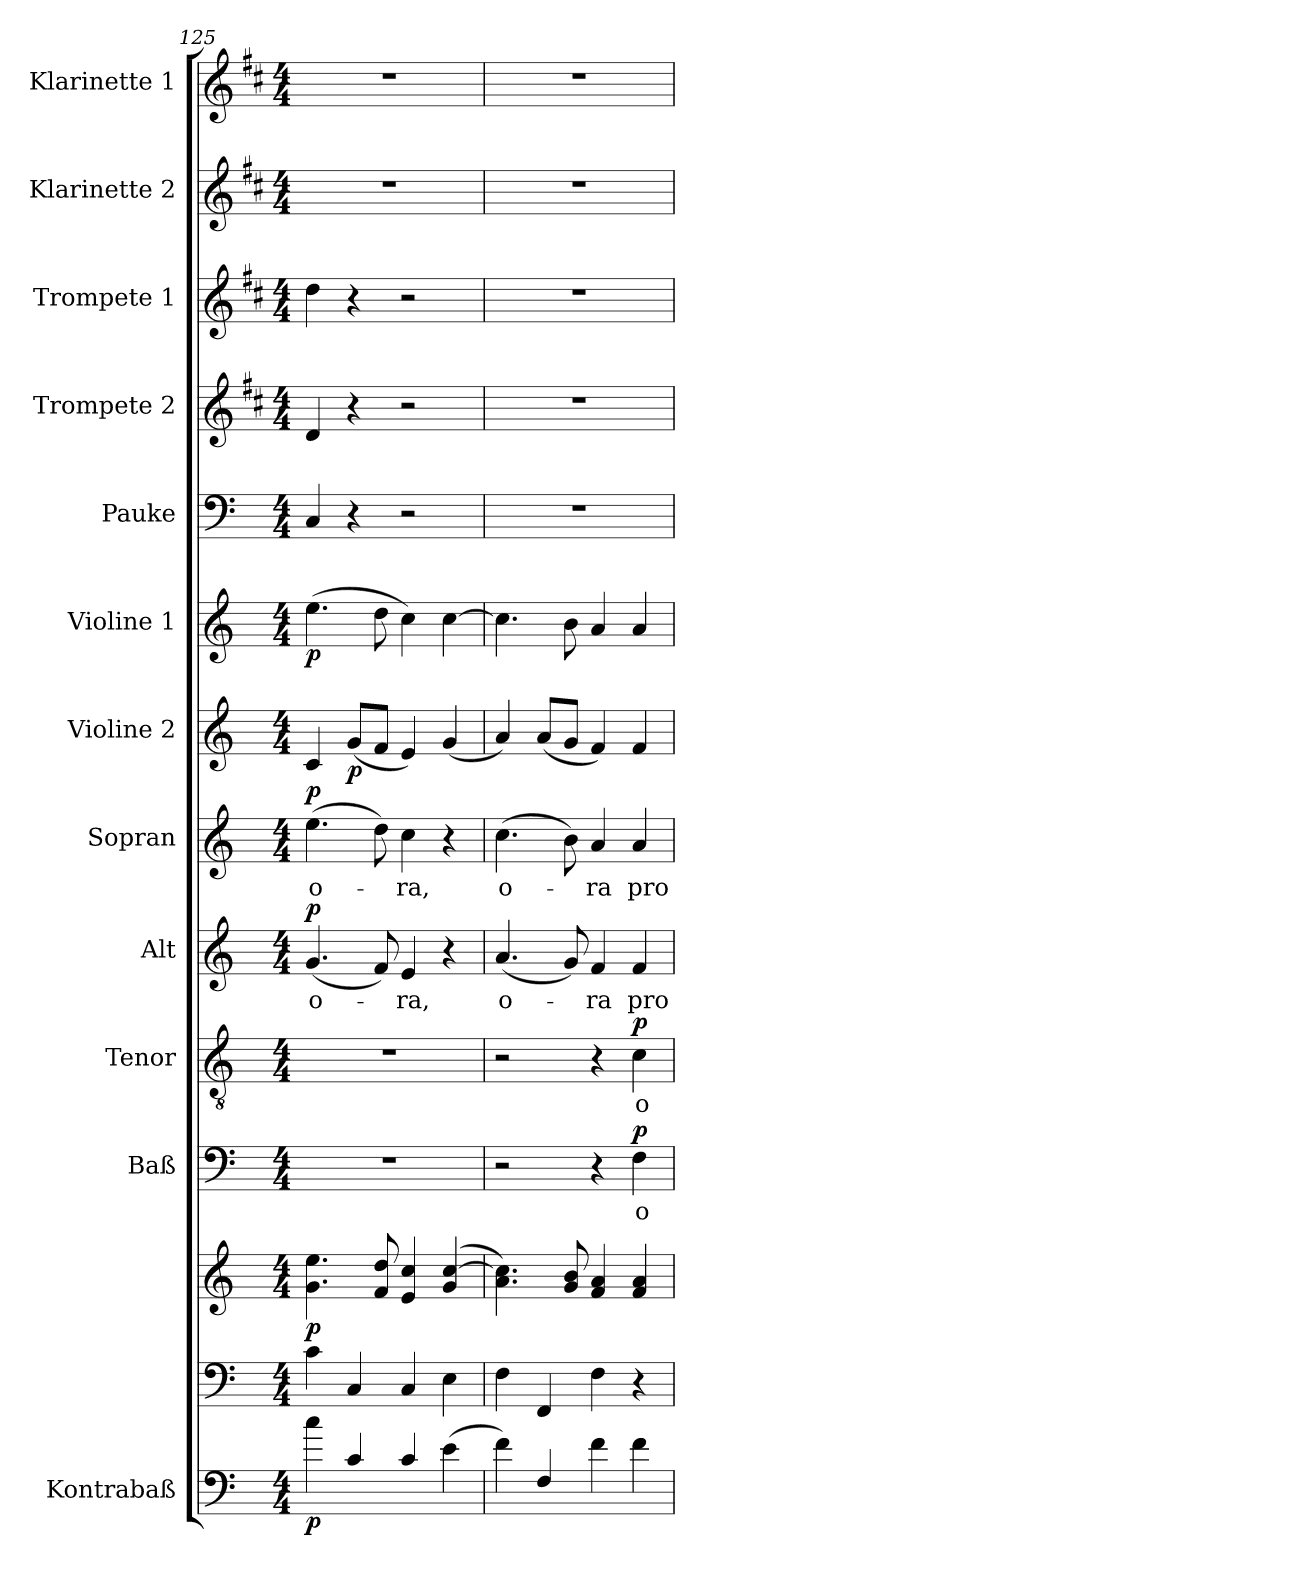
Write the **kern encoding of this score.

**kern	**dynam	**kern	**kern	**dynam	**kern	**text	**dynam	**kern	**text	**dynam	**kern	**text	**dynam	**kern	**text	**dynam	**kern	**dynam	**kern	**dynam	**kern	**kern	**kern	**kern	**kern
*part13	*part13	*part12	*part12	*part12	*part11	*part11	*part11	*part10	*part10	*part10	*part9	*part9	*part9	*part8	*part8	*part8	*part7	*part7	*part6	*part6	*part5	*part4	*part3	*part2	*part1
*staff14	*staff14	*staff13	*staff12	*staff12/13	*staff11	*staff11	*staff11	*staff10	*staff10	*staff10	*staff9	*staff9	*staff9	*staff8	*staff8	*staff8	*staff7	*staff7	*staff6	*staff6	*staff5	*staff4	*staff3	*staff2	*staff1
*I"Kontrabaß	*	*	*	*	*I"Baß	*	*	*I"Tenor	*	*	*I"Alt	*	*	*I"Sopran	*	*	*I"Violine 2	*	*I"Violine 1	*	*I"Pauke	*I"Trompete 2	*I"Trompete 1	*I"Klarinette 2	*I"Klarinette 1
*	*	*	*	*	*	*	*	*	*	*	*	*	*	*	*	*	*I'Vln	*	*I'Vln	*	*	*I'Tpt	*I'Tpt	*	*
!!LO:PB:g=z
*clefF4	*	*clefF4	*clefG2	*	*clefF4	*	*	*clefGv2	*	*	*clefG2	*	*	*clefG2	*	*	*clefG2	*	*clefG2	*	*clefF4	*clefG2	*clefG2	*clefG2	*clefG2
*ITrd7c12	*	*	*	*	*	*	*	*	*	*	*	*	*	*	*	*	*	*	*	*	*	*ITrd1c2	*ITrd1c2	*ITrd1c2	*ITrd1c2
*k[]	*	*k[]	*k[]	*	*k[]	*	*	*k[]	*	*	*k[]	*	*	*k[]	*	*	*k[]	*	*k[]	*	*k[]	*k[]	*k[]	*k[]	*k[]
*C:	*	*C:	*C:	*	*C:	*	*	*C:	*	*	*C:	*	*	*C:	*	*	*C:	*	*C:	*	*C:	*C:	*C:	*C:	*C:
*M4/4	*	*M4/4	*M4/4	*	*M4/4	*	*	*M4/4	*	*	*M4/4	*	*	*M4/4	*	*	*M4/4	*	*M4/4	*	*M4/4	*M4/4	*M4/4	*M4/4	*M4/4
=125	=125	=125	=125	=125	=125	=125	=125	=125	=125	=125	=125	=125	=125	=125	=125	=125	=125	=125	=125	=125	=125	=125	=125	=125	=125
!	!LO:DY:b	!	!	!LO:DY:b	!	!	!	!	!	!	!	!LO:LY:b	!LO:DY:a	!	!LO:LY:b	!LO:DY:a	!	!	!	!LO:DY:b	!	!	!	!	!
4c\	p	4c\	4.g\ 4.ee\	p	1r	.	.	1r	.	.	(<4.g/	o-	p	(>4.ee\	o-	p	4c/	.	(>4.ee\	p	4C/	4c/	4cc\	1r	1r
!	!	!	!	!	!	!	!	!	!	!	!	!	!	!	!	!	!	!LO:DY:b	!	!	!	!	!	!	!
4C/	.	4C/	.	.	.	.	.	.	.	.	.	.	.	.	.	.	(<8g/L	p	.	.	4r	4r	4r	.	.
.	.	.	8f/ 8dd/	.	.	.	.	.	.	.	8f/)	.	.	8dd\)	.	.	8f/J	.	8dd\	.	.	.	.	.	.
!	!	!	!	!	!	!	!	!	!	!	!	!LO:LY:b	!	!	!LO:LY:b	!	!	!	!	!	!	!	!	!	!
4C/	.	4C/	4e/ 4cc/	.	.	.	.	.	.	.	4e/	-ra,	.	4cc\	-ra,	.	4e/)	.	4cc\)	.	2r	2r	2r	.	.
(>4E\	.	4E\	(<4g/ [4cc/	.	.	.	.	.	.	.	4r	.	.	4r	.	.	(<4g/	.	[4cc\	.	.	.	.	.	.
=126	=126	=126	=126	=126	=126	=126	=126	=126	=126	=126	=126	=126	=126	=126	=126	=126	=126	=126	=126	=126	=126	=126	=126	=126	=126
!	!	!	!	!	!	!	!	!	!	!	!	!LO:LY:b	!	!	!LO:LY:b	!	!	!	!	!	!	!	!	!	!
4F\)	.	4F\	4.a\ 4.cc\])	.	2r	.	.	2r	.	.	(<4.a/	o-	.	(>4.cc\	o-	.	4a/)	.	4.cc\]	.	1r	1r	1r	1r	1r
4FF/	.	4FF/	.	.	.	.	.	.	.	.	.	.	.	.	.	.	(<8a/L	.	.	.	.	.	.	.	.
.	.	.	8g/ 8b/	.	.	.	.	.	.	.	8g/)	.	.	8b\)	.	.	8g/J	.	8b\	.	.	.	.	.	.
!	!	!	!	!	!	!	!	!	!	!	!	!LO:LY:b	!	!	!LO:LY:b	!	!	!	!	!	!	!	!	!	!
4F\	.	4F\	4f/ 4a/	.	4r	.	.	4r	.	.	4f/	-ra	.	4a/	-ra	.	4f/)	.	4a/	.	.	.	.	.	.
!	!	!	!	!	!	!LO:LY:b	!LO:DY:a	!	!LO:LY:b	!LO:DY:a	!	!LO:LY:b	!	!	!LO:LY:b	!	!	!	!	!	!	!	!	!	!
4F\	.	4r	4f/ 4a/	.	4F\	o-	p	4c\	o-	p	4f/	pro	.	4a/	pro	.	4f/	.	4a/	.	.	.	.	.	.
=	=	=	=	=	=	=	=	=	=	=	=	=	=	=	=	=	=	=	=	=	=	=	=	=	=
*-	*-	*-	*-	*-	*-	*-	*-	*-	*-	*-	*-	*-	*-	*-	*-	*-	*-	*-	*-	*-	*-	*-	*-	*-	*-
